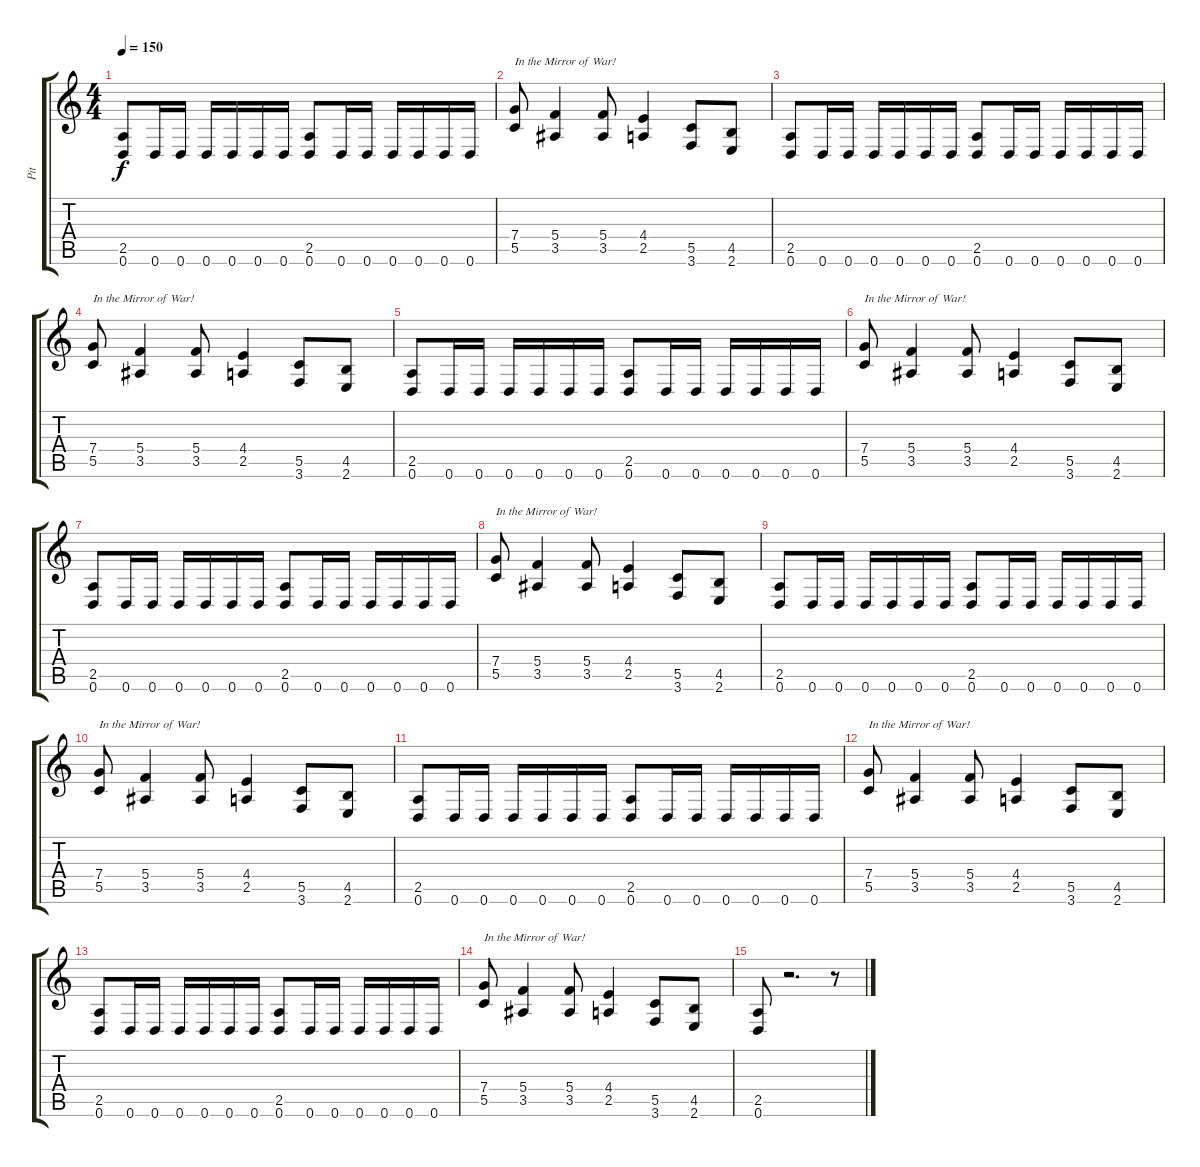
\track ("Pit" "Pit") {instrument distortionguitar}
\staff {score tabs}
\tuning (D4 A3 F3 C3 G2 D2) {hide}
\ts (4 4)
\tempo 150
\clef g2
\ks c
(2.5 0.6).8{dy f} 0.6.16 0.6.16 0.6.16 0.6.16 0.6.16 0.6.16 (2.5 0.6).8 0.6.16 0.6.16 0.6.16 0.6.16 0.6.16 0.6.16 |
(7.4 5.5).8{txt "In the Mirror of War!"} (5.4 3.5).4 (5.4 3.5).8 (4.4 2.5).4 (5.5 3.6).8{txt " "} (4.5 2.6).8 |
(2.5 0.6).8 0.6.16 0.6.16 0.6.16 0.6.16 0.6.16 0.6.16 (2.5 0.6).8 0.6.16 0.6.16 0.6.16 0.6.16 0.6.16 0.6.16 |
(7.4 5.5).8{txt "In the Mirror of War!"} (5.4 3.5).4 (5.4 3.5).8 (4.4 2.5).4 (5.5 3.6).8{txt " "} (4.5 2.6).8 |
(2.5 0.6).8 0.6.16 0.6.16 0.6.16 0.6.16 0.6.16 0.6.16 (2.5 0.6).8 0.6.16 0.6.16 0.6.16 0.6.16 0.6.16 0.6.16 |
(7.4 5.5).8{txt "In the Mirror of War!"} (5.4 3.5).4 (5.4 3.5).8 (4.4 2.5).4 (5.5 3.6).8{txt " "} (4.5 2.6).8 |
(2.5 0.6).8 0.6.16 0.6.16 0.6.16 0.6.16 0.6.16 0.6.16 (2.5 0.6).8 0.6.16 0.6.16 0.6.16 0.6.16 0.6.16 0.6.16 |
(7.4 5.5).8{txt "In the Mirror of War!"} (5.4 3.5).4 (5.4 3.5).8 (4.4 2.5).4 (5.5 3.6).8{txt " "} (4.5 2.6).8 |
(2.5 0.6).8 0.6.16 0.6.16 0.6.16 0.6.16 0.6.16 0.6.16 (2.5 0.6).8 0.6.16 0.6.16 0.6.16 0.6.16 0.6.16 0.6.16 |
(7.4 5.5).8{txt "In the Mirror of War!"} (5.4 3.5).4 (5.4 3.5).8 (4.4 2.5).4 (5.5 3.6).8{txt " "} (4.5 2.6).8 |
(2.5 0.6).8 0.6.16 0.6.16 0.6.16 0.6.16 0.6.16 0.6.16 (2.5 0.6).8 0.6.16 0.6.16 0.6.16 0.6.16 0.6.16 0.6.16 |
(7.4 5.5).8{txt "In the Mirror of War!"} (5.4 3.5).4 (5.4 3.5).8 (4.4 2.5).4 (5.5 3.6).8{txt " "} (4.5 2.6).8 |
(2.5 0.6).8 0.6.16 0.6.16 0.6.16 0.6.16 0.6.16 0.6.16 (2.5 0.6).8 0.6.16 0.6.16 0.6.16 0.6.16 0.6.16 0.6.16 |
(7.4 5.5).8{txt "In the Mirror of War!"} (5.4 3.5).4 (5.4 3.5).8 (4.4 2.5).4 (5.5 3.6).8{txt " "} (4.5 2.6).8 |
(2.5 0.6).8 r.2{d} r.8
